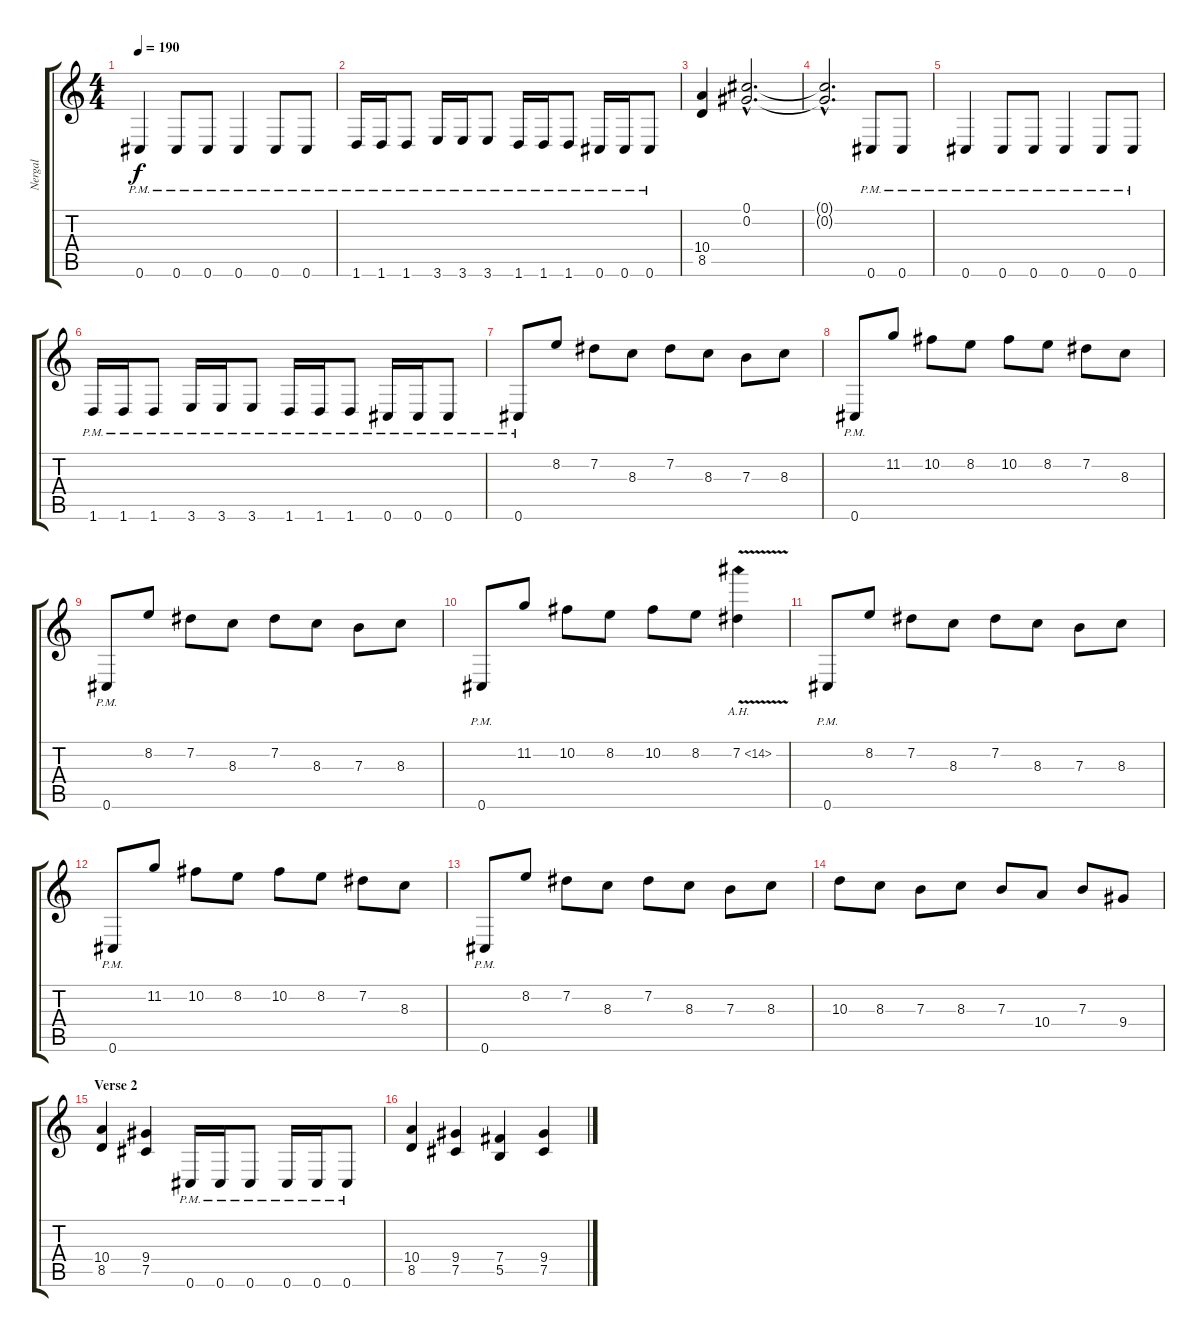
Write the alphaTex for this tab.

\track ("Nergal" "Nergal") {instrument distortionguitar}
\staff {score tabs}
\tuning (Db4 Ab3 E3 B2 Gb2 Db2) {hide}
\ts (4 4)
\tempo 190
\clef g2
\ks c
0.6{pm}.4{dy f} 0.6{pm}.8 0.6{pm}.8 0.6{pm}.4 0.6{pm}.8 0.6{pm}.8 |
1.6{pm}.16 1.6{pm}.16 1.6{pm}.8 3.6{pm}.16 3.6{pm}.16 3.6{pm}.8 1.6{pm}.16 1.6{pm}.16 1.6{pm}.8 0.6{pm}.16 0.6{pm}.16 0.6{pm}.8 |
(10.4 8.5).4 (0.1{hac} 0.2{hac}).2{d} |
(0.1{hac t} 0.2{hac t}).2{d} 0.6{pm}.8 0.6{pm}.8 |
0.6{pm}.4 0.6{pm}.8 0.6{pm}.8 0.6{pm}.4 0.6{pm}.8 0.6{pm}.8 |
1.6{pm}.16 1.6{pm}.16 1.6{pm}.8 3.6{pm}.16 3.6{pm}.16 3.6{pm}.8 1.6{pm}.16 1.6{pm}.16 1.6{pm}.8 0.6{pm}.16 0.6{pm}.16 0.6{pm}.8 |
0.6{pm}.8 8.2.8 7.2.8 8.3.8 7.2.8 8.3.8 7.3.8 8.3.8 |
0.6{pm}.8 11.2.8 10.2.8 8.2.8 10.2.8 8.2.8 7.2.8 8.3.8 |
0.6{pm}.8 8.2.8 7.2.8 8.3.8 7.2.8 8.3.8 7.3.8 8.3.8 |
0.6{pm}.8 11.2.8 10.2.8 8.2.8 10.2.8 8.2.8 7.2{ah 7 v}.4 |
0.6{pm}.8 8.2.8 7.2.8 8.3.8 7.2.8 8.3.8 7.3.8 8.3.8 |
0.6{pm}.8 11.2.8 10.2.8 8.2.8 10.2.8 8.2.8 7.2.8 8.3.8 |
0.6{pm}.8 8.2.8 7.2.8 8.3.8 7.2.8 8.3.8 7.3.8 8.3.8 |
10.3.8 8.3.8 7.3.8 8.3.8 7.3.8 10.4.8 7.3.8 9.4.8 |
\section ("" "Verse 2")
(10.4 8.5).4 (9.4 7.5).4 0.6{pm}.16 0.6{pm}.16 0.6{pm}.8 0.6{pm}.16 0.6{pm}.16 0.6{pm}.8 |
(10.4 8.5).4 (9.4 7.5).4 (7.4 5.5).4 (9.4 7.5).4
